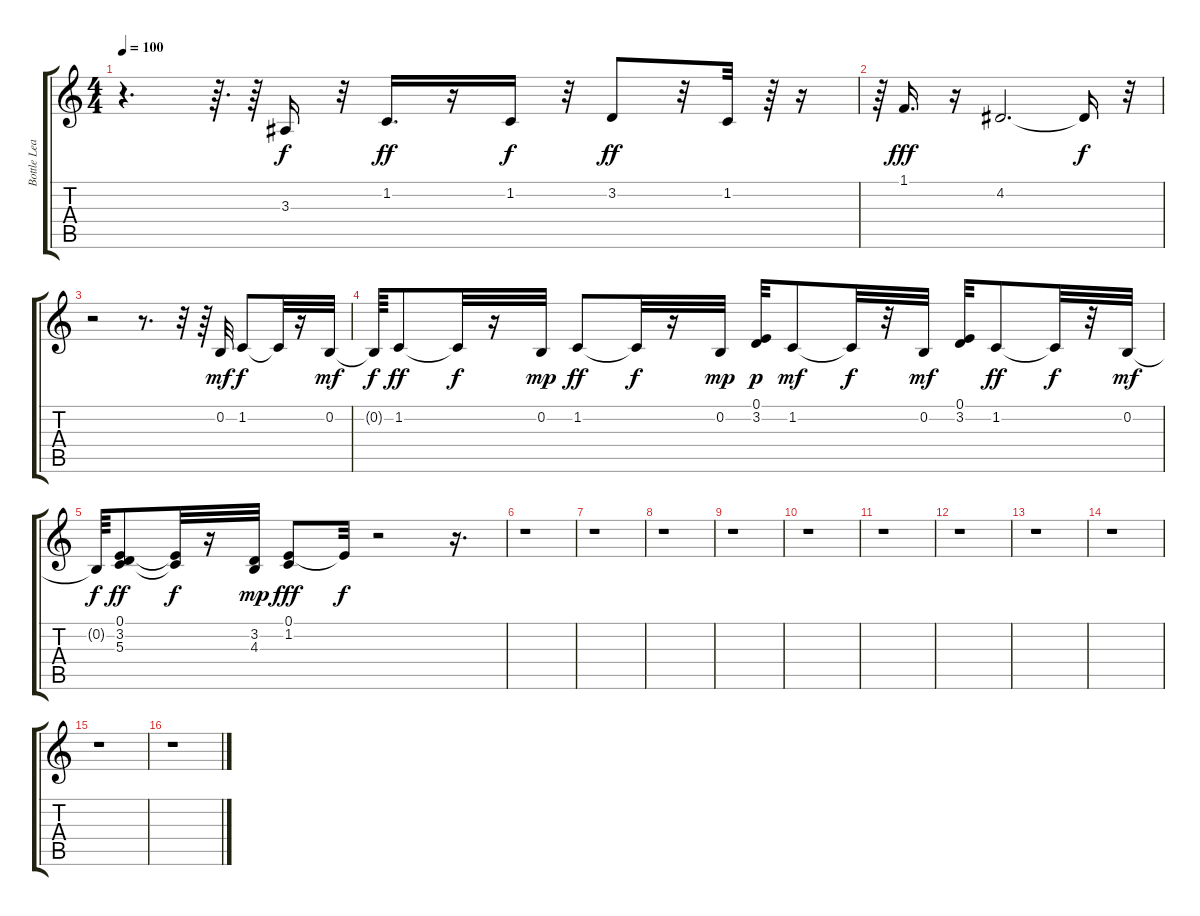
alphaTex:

\track ("Bottle Lead" "Bottle Lea") {instrument blownbottle}
\staff {score tabs}
\tuning (E4 B3 G3 D3 A2 E2) {hide}
\ts (4 4)
\tempo 100
\clef g2
\ks c
r.4{d dy f} r.64{d} r.64 3.3.16 r.32 1.2.16{d dy ff} r.16 1.2.16{dy f} r.32 3.2.8{dy ff} r.32 1.2.32 r.64 r.16 |
r.64 1.1.16{d dy fff} r.16 4.2.2{d} 4.2{t}.16{dy f} r.32 |
r.2 r.8{d} r.32 r.64 0.2.32{dy mf} 1.2.8{dy f} 1.2{t}.32 r.16 0.2.32{dy mf} |
0.2{t}.64{dy f} 1.2.8{dy ff} 1.2{t}.32{dy f} r.16 0.2.32{dy mp} 1.2.8{dy ff} 1.2{t}.32{dy f} r.16 0.2.32{dy mp} (0.1 3.2).32{dy p} 1.2.8{dy mf} 1.2{t}.32{dy f} r.32 0.2.32{dy mf} (0.1 3.2).32 1.2.8{dy ff} 1.2{t}.32{dy f} r.32 0.2.32{dy mf} |
0.2{t}.64{dy f} (0.1 3.2 5.3).8{dy ff} (0.1{t} 5.3{t}).32{dy f} r.16 (3.2 4.3).32{dy mp} (0.1 1.2).8{dy fff} 0.1{t}.32{dy f} r.2 r.16{d} |
r.1 |
r.1 |
r.1 |
r.1 |
r.1 |
r.1 |
r.1 |
r.1 |
r.1 |
r.1 |
r.1
